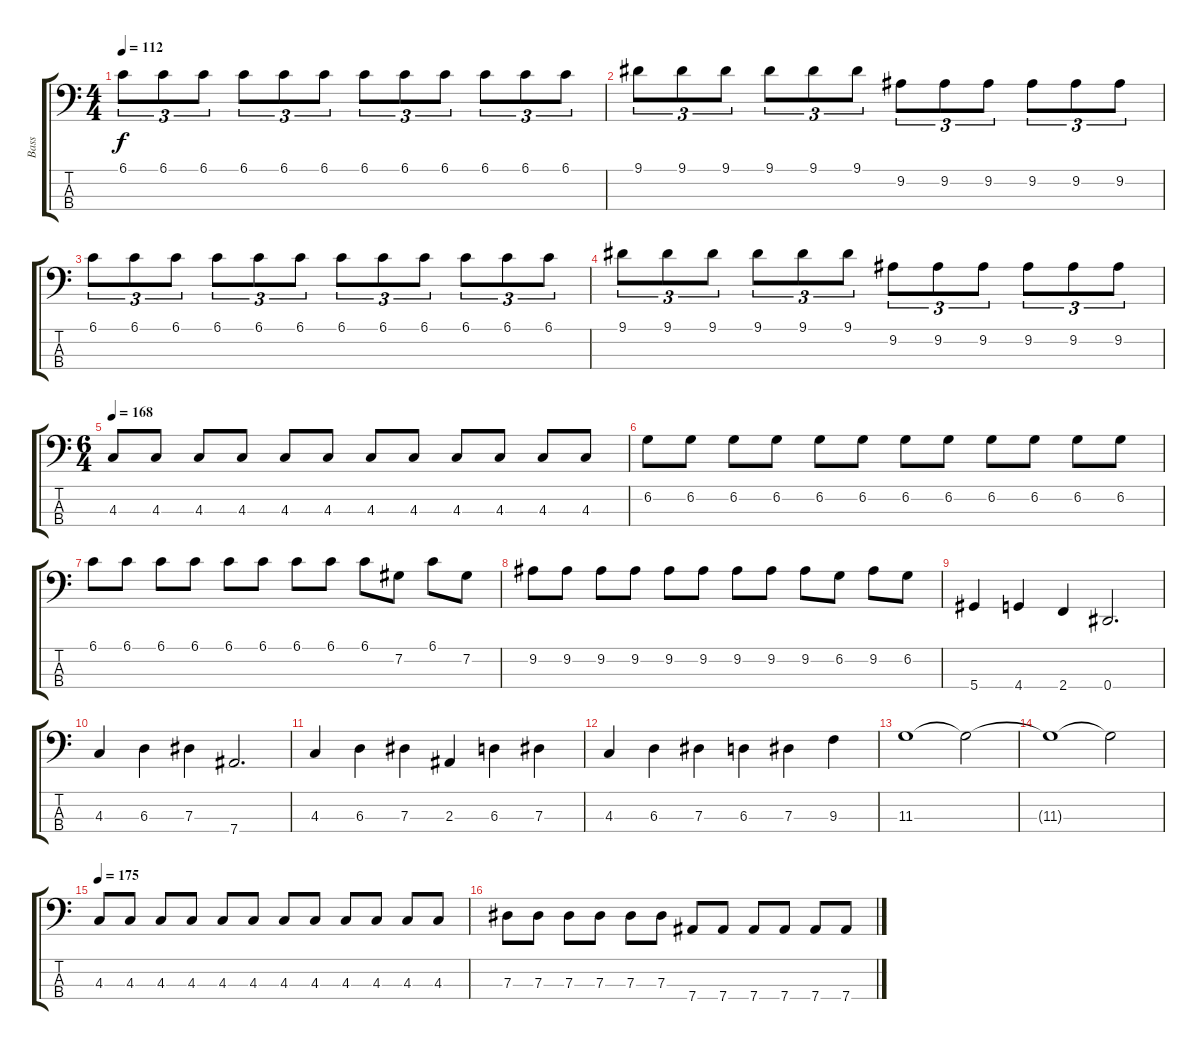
\track ("Bass" "Bass") {instrument electricbasspick}
\staff {score tabs}
\tuning (Gb2 Db2 Ab1 Eb1) {hide}
\ts (4 4)
\tempo 112
\clef f4
\ks c
6.1.8{tu (3 2) dy f} 6.1.8{tu (3 2)} 6.1.8{tu (3 2)} 6.1.8{tu (3 2)} 6.1.8{tu (3 2)} 6.1.8{tu (3 2)} 6.1.8{tu (3 2)} 6.1.8{tu (3 2)} 6.1.8{tu (3 2)} 6.1.8{tu (3 2)} 6.1.8{tu (3 2)} 6.1.8{tu (3 2)} |
9.1.8{tu (3 2)} 9.1.8{tu (3 2)} 9.1.8{tu (3 2)} 9.1.8{tu (3 2)} 9.1.8{tu (3 2)} 9.1.8{tu (3 2)} 9.2.8{tu (3 2)} 9.2.8{tu (3 2)} 9.2.8{tu (3 2)} 9.2.8{tu (3 2)} 9.2.8{tu (3 2)} 9.2.8{tu (3 2)} |
6.1.8{tu (3 2)} 6.1.8{tu (3 2)} 6.1.8{tu (3 2)} 6.1.8{tu (3 2)} 6.1.8{tu (3 2)} 6.1.8{tu (3 2)} 6.1.8{tu (3 2)} 6.1.8{tu (3 2)} 6.1.8{tu (3 2)} 6.1.8{tu (3 2)} 6.1.8{tu (3 2)} 6.1.8{tu (3 2)} |
9.1.8{tu (3 2)} 9.1.8{tu (3 2)} 9.1.8{tu (3 2)} 9.1.8{tu (3 2)} 9.1.8{tu (3 2)} 9.1.8{tu (3 2)} 9.2.8{tu (3 2)} 9.2.8{tu (3 2)} 9.2.8{tu (3 2)} 9.2.8{tu (3 2)} 9.2.8{tu (3 2)} 9.2.8{tu (3 2)} |
\ts (6 4)
\tempo 168
4.3.8 4.3.8 4.3.8 4.3.8 4.3.8 4.3.8 4.3.8 4.3.8 4.3.8 4.3.8 4.3.8 4.3.8 |
6.2.8 6.2.8 6.2.8 6.2.8 6.2.8 6.2.8 6.2.8 6.2.8 6.2.8 6.2.8 6.2.8 6.2.8 |
6.1.8 6.1.8 6.1.8 6.1.8 6.1.8 6.1.8 6.1.8 6.1.8 6.1.8 7.2.8 6.1.8 7.2.8 |
9.2.8 9.2.8 9.2.8 9.2.8 9.2.8 9.2.8 9.2.8 9.2.8 9.2.8 6.2.8 9.2.8 6.2.8 |
5.4.4 4.4.4 2.4.4 0.4.2{d} |
4.3.4 6.3.4 7.3.4 7.4.2{d} |
4.3.4 6.3.4 7.3.4 2.3.4 6.3.4 7.3.4 |
4.3.4 6.3.4 7.3.4 6.3.4 7.3.4 9.3.4 |
11.3.1 11.3{t}.2 |
11.3{t}.1 11.3{t}.2 |
\tempo 175
4.3.8 4.3.8 4.3.8 4.3.8 4.3.8 4.3.8 4.3.8 4.3.8 4.3.8 4.3.8 4.3.8 4.3.8 |
7.3.8 7.3.8 7.3.8 7.3.8 7.3.8 7.3.8 7.4.8 7.4.8 7.4.8 7.4.8 7.4.8 7.4.8
